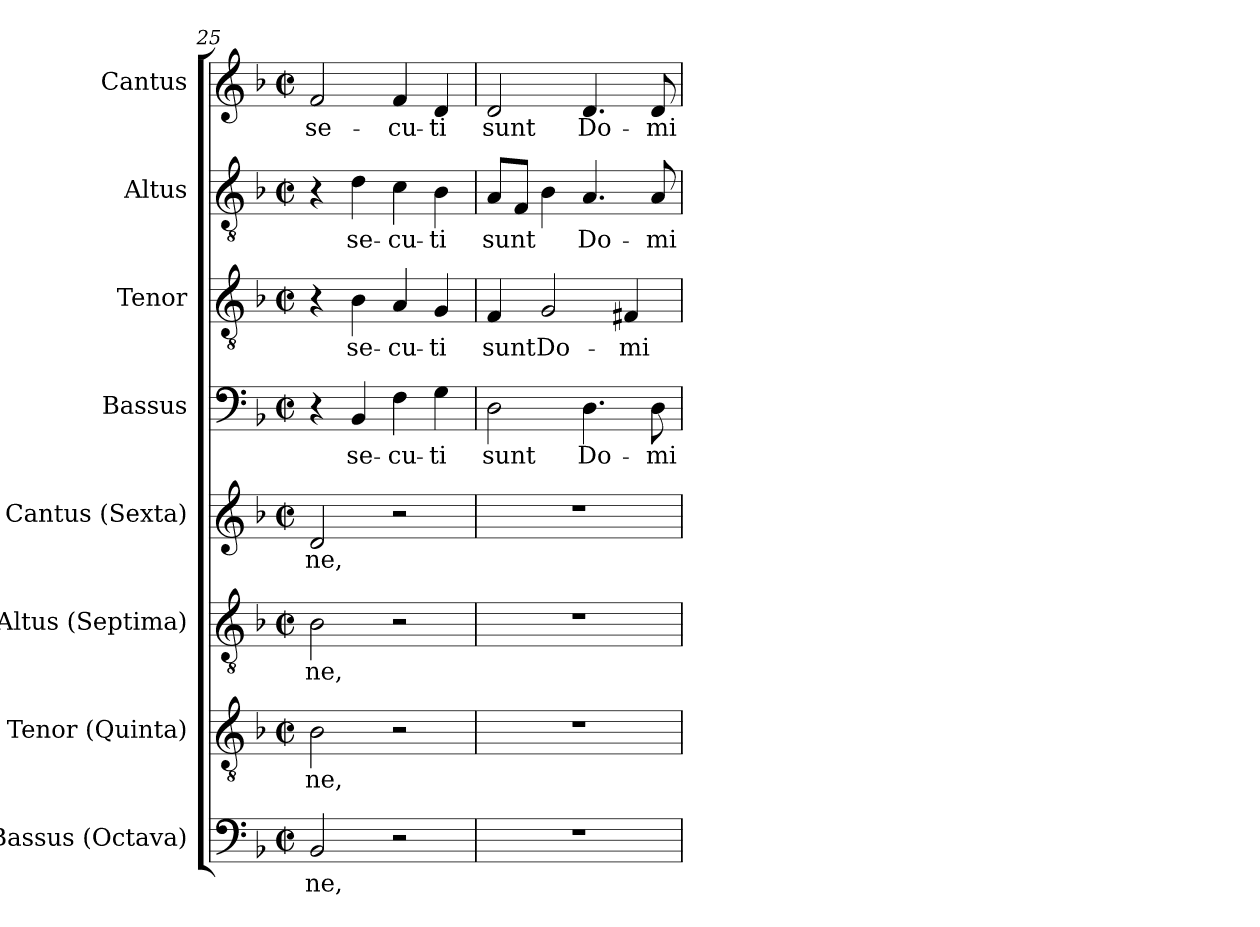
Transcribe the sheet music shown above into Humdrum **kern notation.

**kern	**text	**kern	**text	**kern	**text	**kern	**text	**kern	**text	**kern	**text	**kern	**text	**kern	**text
*part8	*part8	*part7	*part7	*part6	*part6	*part5	*part5	*part4	*part4	*part3	*part3	*part2	*part2	*part1	*part1
*staff8	*staff8	*staff7	*staff7	*staff6	*staff6	*staff5	*staff5	*staff4	*staff4	*staff3	*staff3	*staff2	*staff2	*staff1	*staff1
*I"Bassus (Octava)	*	*I"Tenor (Quinta)	*	*I"Altus (Septima)	*	*I"Cantus (Sexta)	*	*I"Bassus	*	*I"Tenor	*	*I"Altus	*	*I"Cantus	*
*I'B.	*	*I'T.	*	*I'T.	*	*I'A.	*	*I'B.	*	*I'T.	*	*I'T.	*	*I'A.	*
*clefF4	*	*clefGv2	*	*clefGv2	*	*clefG2	*	*clefF4	*	*clefGv2	*	*clefGv2	*	*clefG2	*
*	*	*ITrd7c12	*	*ITrd7c12	*	*	*	*	*	*ITrd7c12	*	*ITrd7c12	*	*	*
*k[b-]	*	*k[b-]	*	*k[b-]	*	*k[b-]	*	*k[b-]	*	*k[b-]	*	*k[b-]	*	*k[b-]	*
*F:	*	*F:	*	*F:	*	*F:	*	*F:	*	*F:	*	*F:	*	*F:	*
*M2/2	*	*M2/2	*	*M2/2	*	*M2/2	*	*M2/2	*	*M2/2	*	*M2/2	*	*M2/2	*
*met(c|)	*	*met(c|)	*	*met(c|)	*	*met(c|)	*	*met(c|)	*	*met(c|)	*	*met(c|)	*	*met(c|)	*
=25	=25	=25	=25	=25	=25	=25	=25	=25	=25	=25	=25	=25	=25	=25	=25
!	!LO:LY:b:color=#000000	!	!	!	!	!	!	!	!	!	!	!	!	!	!
!	!	!	!LO:LY:b:color=#000000	!	!	!	!	!	!	!	!	!	!	!	!
!	!	!	!	!	!LO:LY:b:color=#000000	!	!	!	!	!	!	!	!	!	!
!	!	!	!	!	!	!	!LO:LY:b:color=#000000	!	!	!	!	!	!	!	!
!	!	!	!	!	!	!	!	!	!	!	!	!	!	!	!LO:LY:b:color=#000000
2BB-i/	-ne,	2BB-i\	-ne,	2BB-i\	-ne,	2di/	-ne,	4r	.	4r	.	4r	.	2fi/	se-
!	!	!	!	!	!	!	!	!	!LO:LY:b:color=#000000	!	!	!	!	!	!
!	!	!	!	!	!	!	!	!	!	!	!LO:LY:b:color=#000000	!	!	!	!
!	!	!	!	!	!	!	!	!	!	!	!	!	!LO:LY:b:color=#000000	!	!
.	.	.	.	.	.	.	.	4BB-i/	se-	4BB-i\	se-	4Di\	se-	.	.
!	!	!	!	!	!	!	!	!	!LO:LY:b:color=#000000	!	!	!	!	!	!
!	!	!	!	!	!	!	!	!	!	!	!LO:LY:b:color=#000000	!	!	!	!
!	!	!	!	!	!	!	!	!	!	!	!	!	!LO:LY:b:color=#000000	!	!
!	!	!	!	!	!	!	!	!	!	!	!	!	!	!	!LO:LY:b:color=#000000
2r	.	2r	.	2r	.	2r	.	4Fi\	-cu-	4AAi/	-cu-	4Ci\	-cu-	4fi/	-cu-
!	!	!	!	!	!	!	!	!	!LO:LY:b:color=#000000	!	!	!	!	!	!
!	!	!	!	!	!	!	!	!	!	!	!LO:LY:b:color=#000000	!	!	!	!
!	!	!	!	!	!	!	!	!	!	!	!	!	!LO:LY:b:color=#000000	!	!
!	!	!	!	!	!	!	!	!	!	!	!	!	!	!	!LO:LY:b:color=#000000
.	.	.	.	.	.	.	.	4Gi\	-ti	4GGi/	-ti	4BB-i\	-ti	4di/	-ti
=26	=26	=26	=26	=26	=26	=26	=26	=26	=26	=26	=26	=26	=26	=26	=26
!	!	!	!	!	!	!	!	!	!LO:LY:b:color=#000000	!	!	!	!	!	!
!	!	!	!	!	!	!	!	!	!	!	!LO:LY:b:color=#000000	!	!	!	!
!	!	!	!	!	!	!	!	!	!	!	!	!	!LO:LY:b:color=#000000	!	!
!	!	!	!	!	!	!	!	!	!	!	!	!	!	!	!LO:LY:b:color=#000000
1r	.	1r	.	1r	.	1r	.	2Di\	sunt	4FFi/	sunt	8AAi/L	sunt	2di/	sunt
.	.	.	.	.	.	.	.	.	.	.	.	8FFi/J	.	.	.
!	!	!	!	!	!	!	!	!	!	!	!LO:LY:b:color=#000000	!	!	!	!
.	.	.	.	.	.	.	.	.	.	2GGi/	Do-	4BB-i\	.	.	.
!	!	!	!	!	!	!	!	!	!LO:LY:b:color=#000000	!	!	!	!	!	!
!	!	!	!	!	!	!	!	!	!	!	!	!	!LO:LY:b:color=#000000	!	!
!	!	!	!	!	!	!	!	!	!	!	!	!	!	!	!LO:LY:b:color=#000000
.	.	.	.	.	.	.	.	4.Di\	Do-	.	.	4.AAi/	Do-	4.di/	Do-
!	!	!	!	!	!	!	!	!	!	!	!LO:LY:b:color=#000000	!	!	!	!
.	.	.	.	.	.	.	.	.	.	4FF#Xi/	-mi-	.	.	.	.
!	!	!	!	!	!	!	!	!	!LO:LY:b:color=#000000	!	!	!	!	!	!
!	!	!	!	!	!	!	!	!	!	!	!	!	!LO:LY:b:color=#000000	!	!
!	!	!	!	!	!	!	!	!	!	!	!	!	!	!	!LO:LY:b:color=#000000
.	.	.	.	.	.	.	.	8Di\	-mi-	.	.	8AAi/	-mi-	8di/	-mi-
=	=	=	=	=	=	=	=	=	=	=	=	=	=	=	=
*-	*-	*-	*-	*-	*-	*-	*-	*-	*-	*-	*-	*-	*-	*-	*-
